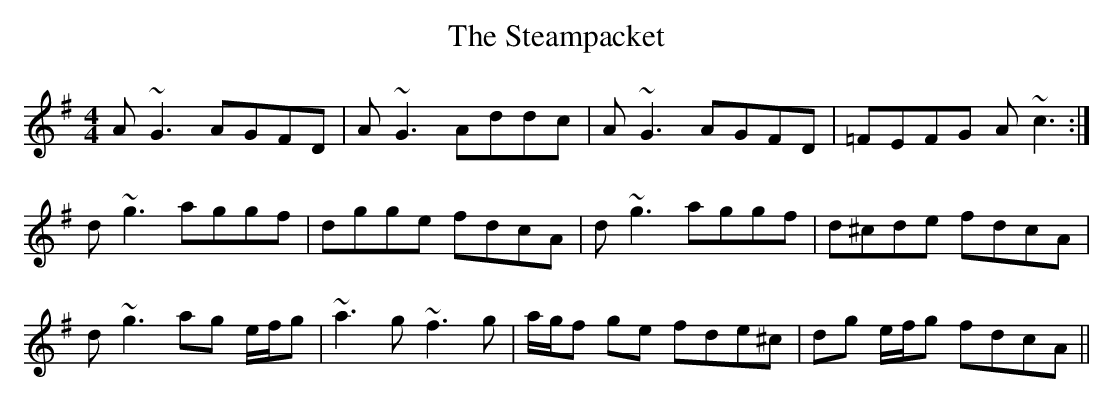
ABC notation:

X:1
T:Steampacket, The
M:4/4
L:1/8
K:G
A~G3 AGFD|A~G3 Addc|A~G3 AGFD|=FEFG A~c3:|
!d~g3 aggf|dgge fdcA|d~g3 aggf|d^cde fdcA|
!d~g3 ag e/2f/2g|~a3g~f3g|a/2g/2f ge fde^c|dg e/2f/2g fdcA||
